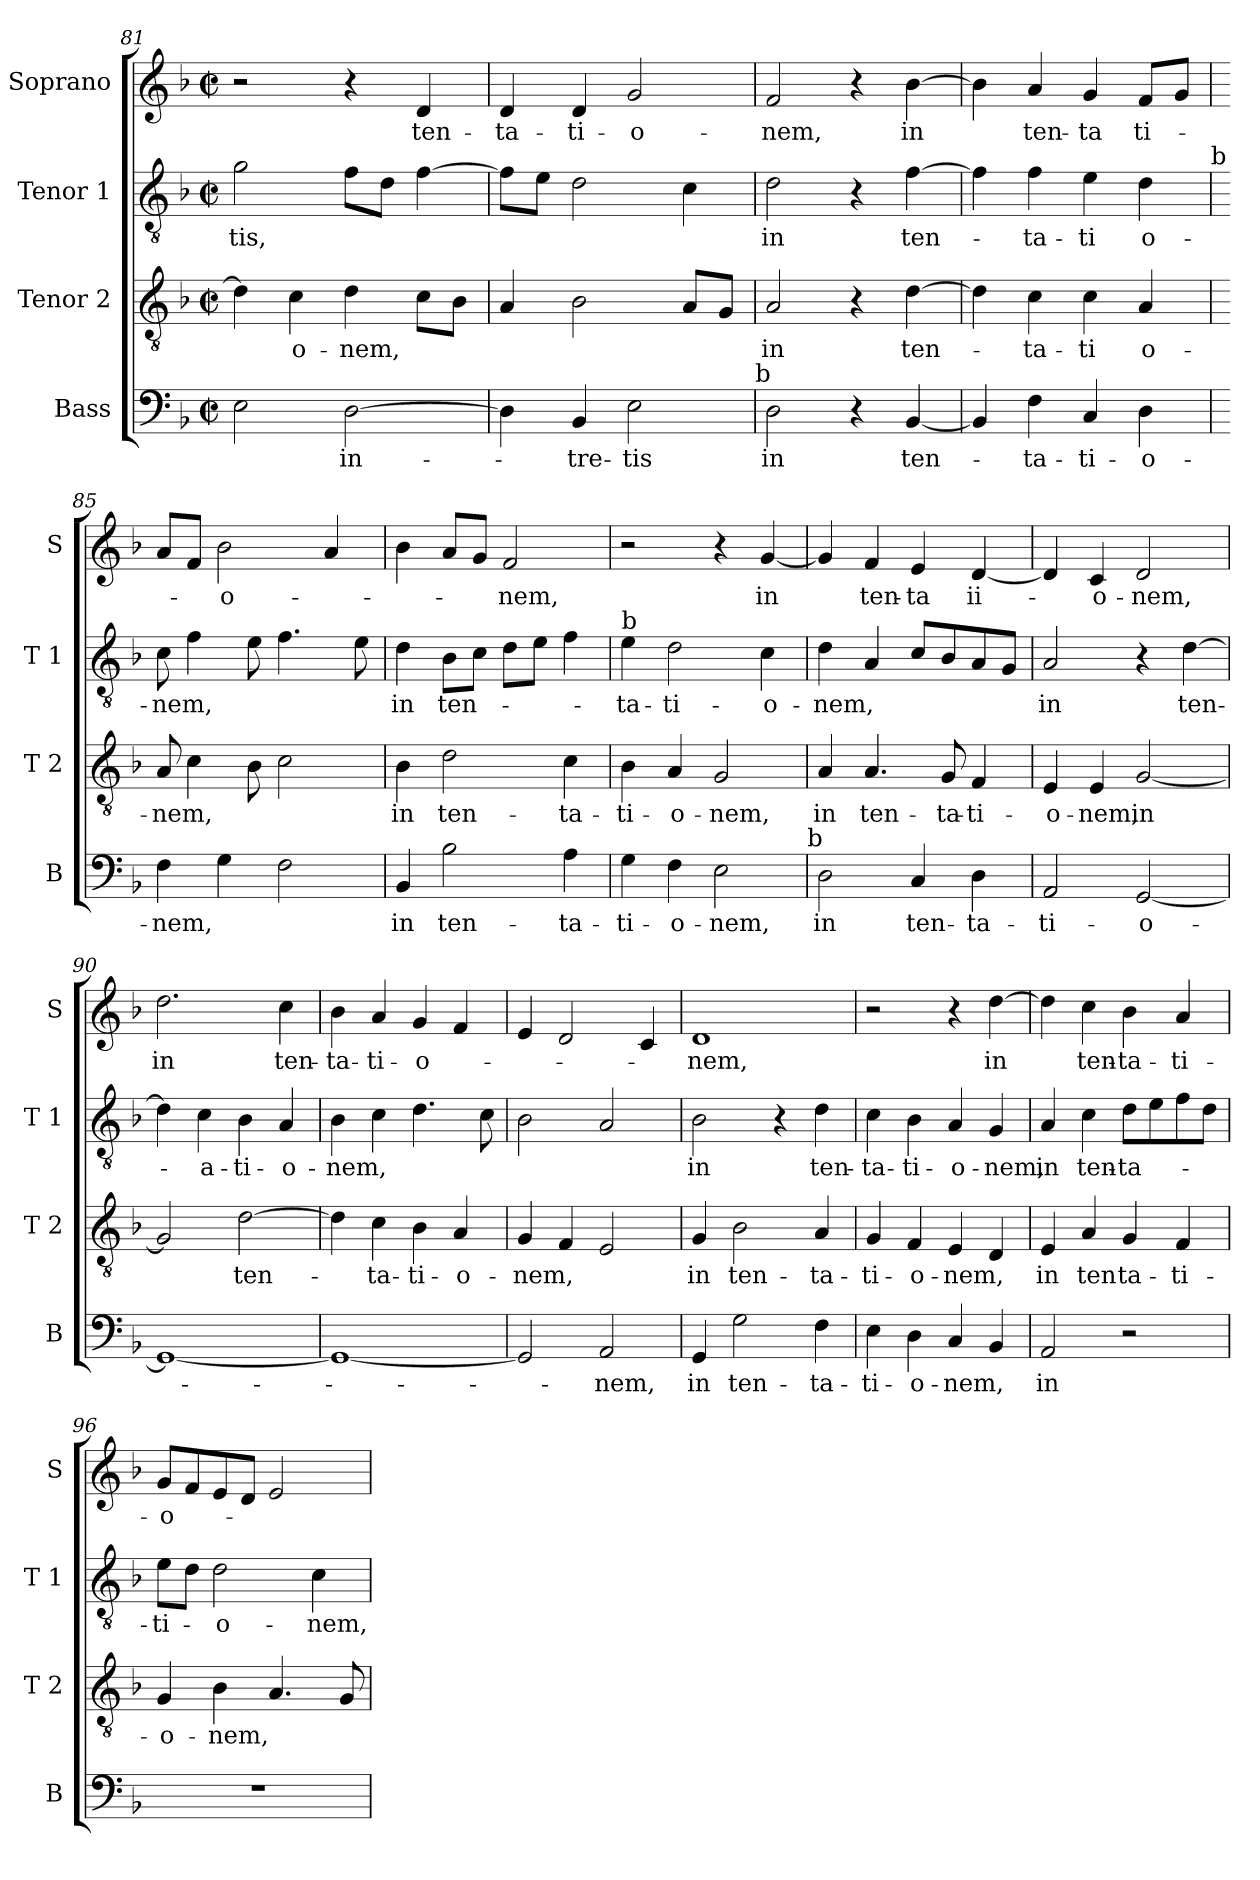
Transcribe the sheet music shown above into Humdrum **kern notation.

**kern	**text	**kern	**text	**kern	**text	**kern	**text
*part4	*part4	*part3	*part3	*part2	*part2	*part1	*part1
*staff4	*staff4	*staff3	*staff3	*staff2	*staff2	*staff1	*staff1
*I"Bass	*	*I"Tenor 2	*	*I"Tenor 1	*	*I"Soprano	*
*I'B	*	*I'T 2	*	*I'T 1	*	*I'S	*
*clefF4	*	*clefGv2	*	*clefGv2	*	*clefG2	*
*k[b-]	*	*k[b-]	*	*k[b-]	*	*k[b-]	*
*F:	*	*F:	*	*F:	*	*F:	*
*M2/2	*	*M2/2	*	*M2/2	*	*M2/2	*
*met(c|)	*	*met(c|)	*	*met(c|)	*	*met(c|)	*
=81	=81	=81	=81	=81	=81	=81	=81
2E\	.	4d\]	.	2g\	-tis,	2r	.
.	.	4c\	-o-	.	.	.	.
[2D\	in-	4d\	-nem,	8f\L	.	4r	.
.	.	.	.	8d\J	.	.	.
.	.	8c\L	.	[4f\	.	4d/	ten-
.	.	8B-\J	.	.	.	.	.
=82	=82	=82	=82	=82	=82	=82	=82
4D\]	.	4A/	.	8f\L]	.	4d/	-ta-
.	.	.	.	8e\J	.	.	.
4BB-/	-tre-	2B-\	.	2d\	.	4d/	-ti-
2E\	-tis	.	.	.	.	2g/	-o-
.	.	8A/L	.	4c\	.	.	.
.	.	8G/J	.	.	.	.	.
!LO:TX:a:t=b	!	!	!	!	!	!	!
=83	=83	=83	=83	=83	=83	=83	=83
2D\	in	2A/	in	2d\	in	2f/	-nem,
4r	.	4r	.	4r	.	4r	.
[4BB-/	ten-	[4d\	ten-	[4f\	ten-	[4b-\	in
=84	=84	=84	=84	=84	=84	=84	=84
4BB-/]	.	4d\]	.	4f\]	.	4b-\]	.
4F\	-ta-	4c\	-ta-	4f\	-ta-	4a/	ten-
4C/	-ti-	4c\	-ti	4e\	-ti	4g/	-ta
4D\	-o-	4A/	o-	4d\	o-	8f/L	ti-
.	.	.	.	.	.	8g/J	.
!	!	!	!	!LO:TX:a:t=b	!	!	!
=85	=85	=85	=85	=85	=85	=85	=85
4F\	-nem,	8A/	-nem,	8c\	-nem,	8a/L	.
.	.	4c\	.	4f\	.	8f/J	.
4G\	.	.	.	.	.	2b-\	-o-
.	.	8B-\	.	8e\	.	.	.
2F\	.	2c\	.	4.f\	.	.	.
.	.	.	.	.	.	4a/	.
.	.	.	.	8e\	.	.	.
!!LO:LB:g=z
=86	=86	=86	=86	=86	=86	=86	=86
4BB-/	in	4B-\	in	4d\	in	4b-\	.
2B-\	ten-	2d\	ten-	8B-\L	ten-	8a/L	.
.	.	.	.	8c\J	.	8g/J	.
.	.	.	.	8d\L	.	2f/	-nem,
.	.	.	.	8e\J	.	.	.
4A\	-ta-	4c\	-ta-	4f\	.	.	.
=87	=87	=87	=87	=87	=87	=87	=87
!	!	!	!	!LO:TX:a:t=b	!	!	!
4G\	-ti-	4B-\	-ti-	4e\	-ta-	2r	.
4F\	-o-	4A/	-o-	2d\	-ti-	.	.
2E\	-nem,	2G/	-nem,	.	.	4r	.
.	.	.	.	4c\	-o-	[4g/	in
!LO:TX:a:t=b	!	!	!	!	!	!	!
=88	=88	=88	=88	=88	=88	=88	=88
2D\	in	4A/	in	4d\	-nem,	4g/]	.
.	.	4.A/	ten-	4A/	.	4f/	ten-
4C/	ten-	.	.	8c/L	.	4e/	-ta
.	.	8G/	-ta-	8B-/	.	.	.
4D\	-ta-	4F/	-ti-	8A/	.	[4d/	ii-
.	.	.	.	8G/J	.	.	.
=89	=89	=89	=89	=89	=89	=89	=89
2AA/	-ti-	4E/	-o-	2A/	in	4d/]	.
.	.	4E/	-nem,	.	.	4c/	-o-
[2GG/	-o-	[2G/	in	4r	.	2d/	-nem,
.	.	.	.	[4d\	ten-	.	.
=90	=90	=90	=90	=90	=90	=90	=90
1GG_	.	2G/]	.	4d\]	.	2.dd\	in
.	.	.	.	4c\	-a-	.	.
.	.	[2d\	ten-	4B-\	-ti-	.	.
.	.	.	.	4A/	-o-	4cc\	ten-
=91	=91	=91	=91	=91	=91	=91	=91
1GG_	.	4d\]	.	4B-\	-nem,	4b-\	-ta-
.	.	4c\	-ta-	4c\	.	4a/	-ti-
.	.	4B-\	-ti-	4.d\	.	4g/	-o-
.	.	4A/	-o-	.	.	4f/	.
.	.	.	.	8c\	.	.	.
!!LO:PB:g=z
=92	=92	=92	=92	=92	=92	=92	=92
2GG/]	.	4G/	-nem,	2B-\	.	4e/	.
.	.	4F/	.	.	.	2d/	.
2AA/	-nem,	2E/	.	2A/	.	.	.
.	.	.	.	.	.	4c/	.
=93	=93	=93	=93	=93	=93	=93	=93
4GG/	in	4G/	in	2B-\	in	1d	-nem,
2G\	ten-	2B-\	ten-	.	.	.	.
.	.	.	.	4r	.	.	.
4F\	-ta-	4A/	-ta-	4d\	ten-	.	.
=94	=94	=94	=94	=94	=94	=94	=94
4E\	-ti-	4G/	-ti-	4c\	-ta-	2r	.
4D\	-o-	4F/	-o-	4B-\	-ti-	.	.
4C/	-nem,	4E/	-nem,	4A/	-o-	4r	.
4BB-/	.	4D/	.	4G/	-nem,	[4dd\	in
=95	=95	=95	=95	=95	=95	=95	=95
2AA/	in	4E/	in	4A/	in	4dd\]	.
.	.	4A/	ten	4c\	ten-	4cc\	ten-
2r	.	4G/	ta-	8d\L	-ta-	4b-\	-ta-
.	.	.	.	8e\	.	.	.
.	.	4F/	-ti-	8f\	.	4a/	-ti-
.	.	.	.	8d\J	.	.	.
=96	=96	=96	=96	=96	=96	=96	=96
1r	.	4G/	-o-	8e\L	-ti-	8g/L	-o-
.	.	.	.	8d\J	.	8f/	.
.	.	4B-\	-nem,	2d\	-o-	8e/	.
.	.	.	.	.	.	8d/J	.
.	.	4.A/	.	.	.	2e/	.
.	.	.	.	4c\	-nem,	.	.
.	.	8G/	.	.	.	.	.
=	=	=	=	=	=	=	=
*-	*-	*-	*-	*-	*-	*-	*-
